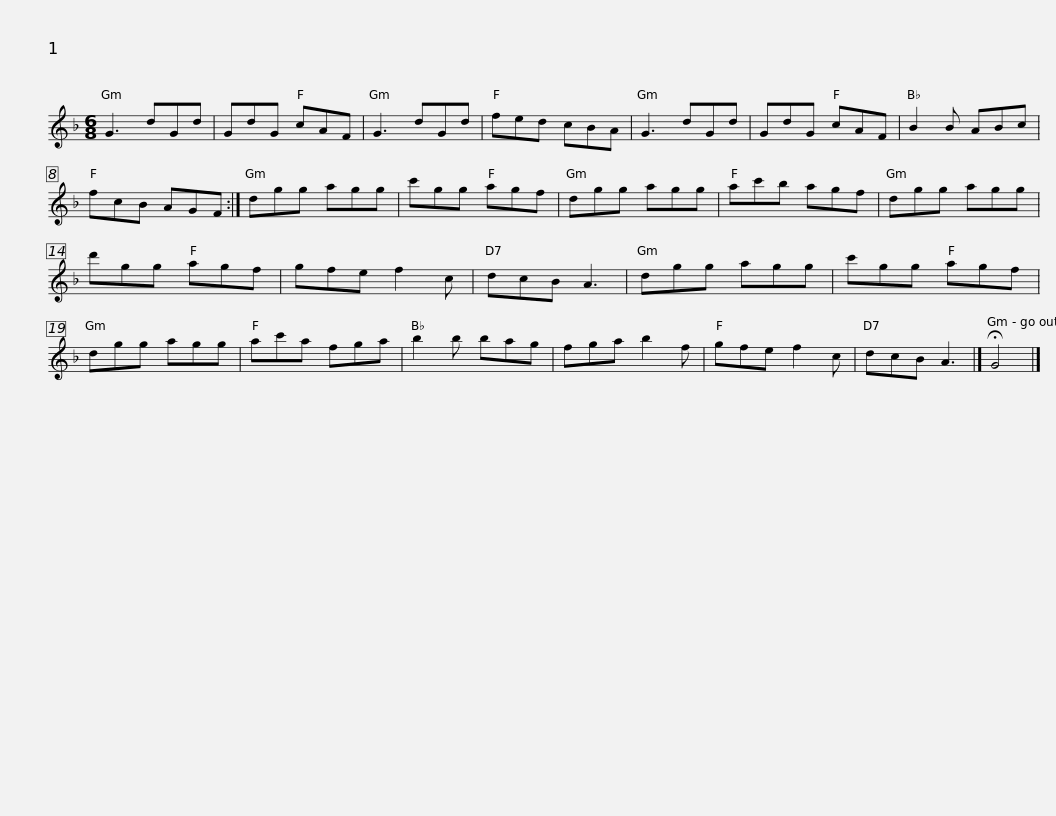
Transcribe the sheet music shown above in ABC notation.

X:1
L:1/8
M:6/8
I:linebreak $
K:F
V:1 treble
V:1
 G3 dGd | GdG cAF | G3 dGd | fed cBA | G3 dGd | %5
 GdG cAF | B2 B ABc | fcB AGF :|$ dgg agg | c'gg agf | %10
 dgg agg | ac'b agf | dgg agg | d'gg agf | gfe f2 c |$ %15
 dcB A3 | dgg agg | c'gg agf | dgg agg | ac'a fga | %20
 b2 b bag | fga b2 f |$ gfe f2 c | dcB A3 |] !fermata!G4 |] %25
